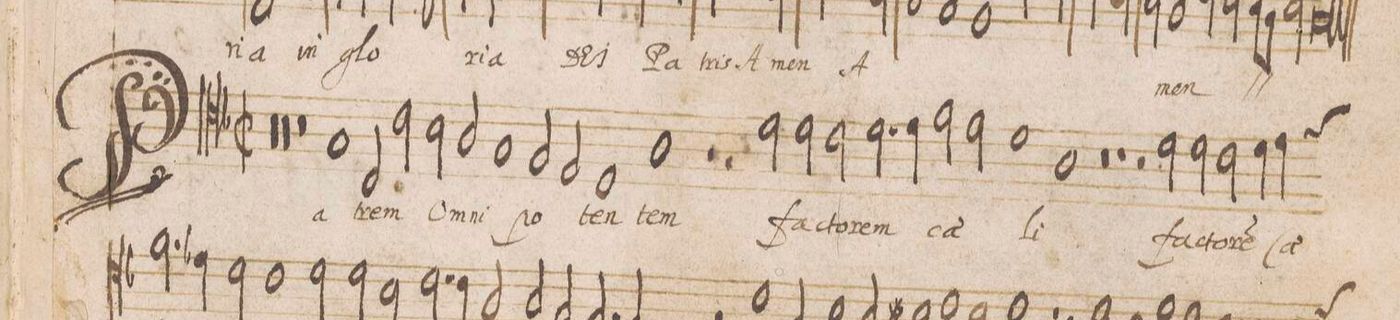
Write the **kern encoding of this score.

**kern	**text
*I"ALTVS	*
*clefC4	*
*k[b-]	*
*met(C|)	*
*M2/1	*
00r	.
=2-	=2-
=3-	=3-
00r	.
=4-	=4-
=5-	=5-
0r	.
=6-	=6-
1G	Pa-
2C/	-trem
*2\right	*
2c\	om-
=7-	=7-
2B-\	-ni-
2A/	.
1G	.
=8-	=8-
2F/	-po-
2E/	.
1D	-ten-
=9-	=9-
1A	-tem
1r	.
=10-	=10-
2r	.
2d\	fac-
2d\	-to-
2c\	-rem
=11-	=11-
2.d\	.
4e\	.
2f\	cae-
2e\	.
=12-	=12-
1d	.
1A	-li
=13-	=13-
0r	.
=14-	=14-
1r	.
2r	.
2d\	fac-
=15-	=15-
2d\	-to-
2c\	-re(m)
4d\	cae-
4e\	.
*-	*-
